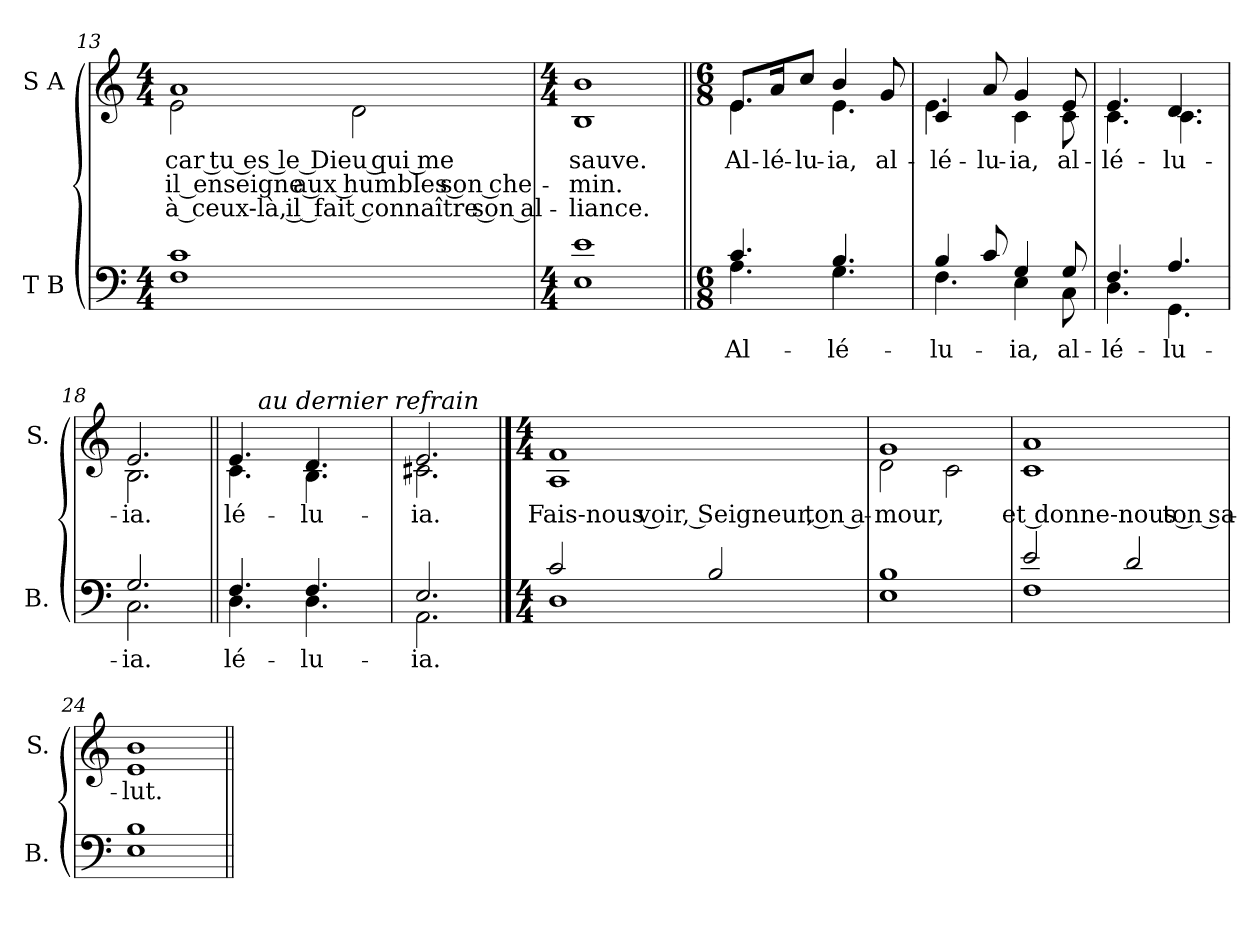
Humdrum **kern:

**kern	**text	**kern	**text	**text	**text
*part2	*part2	*part1	*part1	*part1	*part1
*staff2	*staff2	*staff1	*staff1	*staff1	*staff1
*I"T B	*	*I"S A	*	*	*
*I'B.	*	*I'S.	*	*	*
!!LO:LB:g=z
*clefF4	*	*clefG2	*	*	*
*k[]	*	*k[]	*	*	*
*a:	*	*a:	*	*	*
*M4/4	*	*M4/4	*	*	*
=13	=13	=13	=13	=13	=13
*^	*	*	*	*	*
!	!	!	!	!LO:LY:b:color=#000000	!LO:LY:b:color=#000000	!LO:LY:b:color=#000000
*	*	*	*^	*	*	*
1ci	1Fi	.	1ai	2ei\	car tu es le Dieu qui me	il enseigne aux humbles son che-	à ceux-là, il fait connaître son al-
.	.	.	.	2di\	.	.	.
=14	=14	=14	=14	=14	=14	=14	=14
*M4/4	*	*	*M4/4	*	*	*	*
!	!	!	!	!	!LO:LY:b:color=#000000	!LO:LY:b:color=#000000	!LO:LY:b:color=#000000
1ei	1Ei	.	1bi	1Bi	sauve.	-min.	-liance.
!!LO:PB:g=z	!!
=15||	=15||	=15||	=15||	=15||	=15||	=15||	=15||
*M6/8	*	*	*M6/8	*	*	*	*
!	!	!LO:LY:b:color=#000000	!	!	!	!	!
!	!	!	!	!	!LO:LY:b:color=#000000	!	!
4.ci/	4.Ai\	Al-	8.ei/L	4.ei\	Al-	.	.
!	!	!	!	!	!LO:LY:b:color=#000000	!	!
.	.	.	16ai/K	.	-lé-	.	.
!	!	!	!	!	!LO:LY:b:color=#000000	!	!
.	.	.	8cci/J	.	-lu-	.	.
!	!	!LO:LY:b:color=#000000	!	!	!	!	!
!	!	!	!	!	!LO:LY:b:color=#000000	!	!
4.Bi/	4.Gi\	-lé-	4bi/	4.ei\	-ia,	.	.
!	!	!	!	!	!LO:LY:b:color=#000000	!	!
.	.	.	8gi/	.	al-	.	.
=16	=16	=16	=16	=16	=16	=16	=16
!	!	!LO:LY:b:color=#000000	!	!	!	!	!
!	!	!	!	!	!LO:LY:b:color=#000000	!	!
4Bi/	4.Fi\	-lu-	4ci/	4.ei\	-lé-	.	.
!	!	!	!	!	!LO:LY:b:color=#000000	!	!
8ci/	.	.	8ai/	.	-lu-	.	.
!	!	!LO:LY:b:color=#000000	!	!	!	!	!
!	!	!	!	!	!LO:LY:b:color=#000000	!	!
4Gi/	4Ei\	-ia,	4gi/	4ci\	-ia,	.	.
!	!	!LO:LY:b:color=#000000	!	!	!	!	!
!	!	!	!	!	!LO:LY:b:color=#000000	!	!
8Gi/	8Ci\	al-	8ei/	8ci\	al-	.	.
=17	=17	=17	=17	=17	=17	=17	=17
!	!	!LO:LY:b:color=#000000	!	!	!	!	!
!	!	!	!	!	!LO:LY:b:color=#000000	!	!
4.Fi/	4.Di\	-lé-	4.ei/	4.ci\	-lé-	.	.
!	!	!LO:LY:b:color=#000000	!	!	!	!	!
!	!	!	!	!	!LO:LY:b:color=#000000	!	!
4.Ai/	4.GGi\	-lu-	4.di/	4.ci\	-lu-	.	.
=18	=18	=18	=18	=18	=18	=18	=18
!	!	!LO:LY:b:color=#000000	!	!	!	!	!
!	!	!	!	!	!LO:LY:b:color=#000000	!	!
2.Gi/	2.Ci\	-ia.	2.ei/	2.Bi\	-ia.	.	.
*	*	*	*v	*v	*	*	*
=19||	=19||	=19||	=19||	=19||	=19||	=19||
*	*	*	*^	*	*	*
!	!	!LO:LY:b:color=#000000	!	!	!	!	!
*	*	*	*v	*v	*	*	*
*	*	*	*^	*	*	*
!	!	!	!	!	!LO:LY:b:color=#000000	!	!
*	*	*	*	*^	*	*	*
4.Fi/	4.Di\	lé-	4.ei/	4.ci\	16ryy	lé-	.	.
.	.	.	.	.	64ryy	.	.	.
.	.	.	.	.	512ryy	.	.	.
!	!	!	!	!	!LO:TX:a:i:t=au dernier refrain	!	!	!
.	.	.	.	.	2ryy	.	.	.
!	!	!LO:LY:b:color=#000000	!	!	!	!	!	!
!	!	!	!	!	!	!LO:LY:b:color=#000000	!	!
4.Fi/	4.Di\	-lu-	4.di/	4.Bi\	.	-lu-	.	.
.	.	.	.	.	8ryy	.	.	.
.	.	.	.	.	32ryy	.	.	.
.	.	.	.	.	128..ryy	.	.	.
*	*	*	*v	*v	*v	*	*	*
=20	=20	=20	=20	=20	=20	=20
*	*	*	*^	*	*	*
*	*	*	*	*^	*	*	*
!	!	!LO:LY:b:color=#000000	!	!	!	!	!	!
*	*	*	*v	*v	*v	*	*	*
*	*	*	*^	*	*	*
*	*	*	*	*^	*	*	*
!	!	!	!	!	!	!LO:LY:b:color=#000000	!	!
*	*	*	*	*v	*v	*	*	*
2.Ei/	2.AAi\	-ia.	2.ei/	2.c#Xi\	-ia.	.	.
!!LO:LB:g=z	!!
==21	==21	==21	==21	==21	==21	==21	==21
*M4/4	*	*	*M4/4	*	*	*	*
!	!	!	!	!	!LO:LY:b:color=#000000	!	!
2ci/	1Di	.	1fi	1Ai	Fais-nous voir, Seigneur, ton a-	.	.
2Bi/	.	.	.	.	.	.	.
=22	=22	=22	=22	=22	=22	=22	=22
!	!	!	!	!	!LO:LY:b:color=#000000	!	!
1Bi	1Ei	.	1gi	2di\	-mour,	.	.
.	.	.	.	2ci\	.	.	.
!!LO:LB:g=z	!!
=23	=23	=23	=23	=23	=23	=23	=23
!	!	!	!	!	!LO:LY:b:color=#000000	!	!
2ei/	1Fi	.	1ai	1ci	et donne-nous ton sa-	.	.
2di/	.	.	.	.	.	.	.
=24	=24	=24	=24	=24	=24	=24	=24
!	!	!	!	!	!LO:LY:b:color=#000000	!	!
1Bi	1Ei	.	1bi	1ei	-lut.	.	.
*v	*v	*	*	*	*	*	*
*	*	*v	*v	*	*	*
=||	=||	=||	=||	=||	=||
*-	*-	*-	*-	*-	*-
